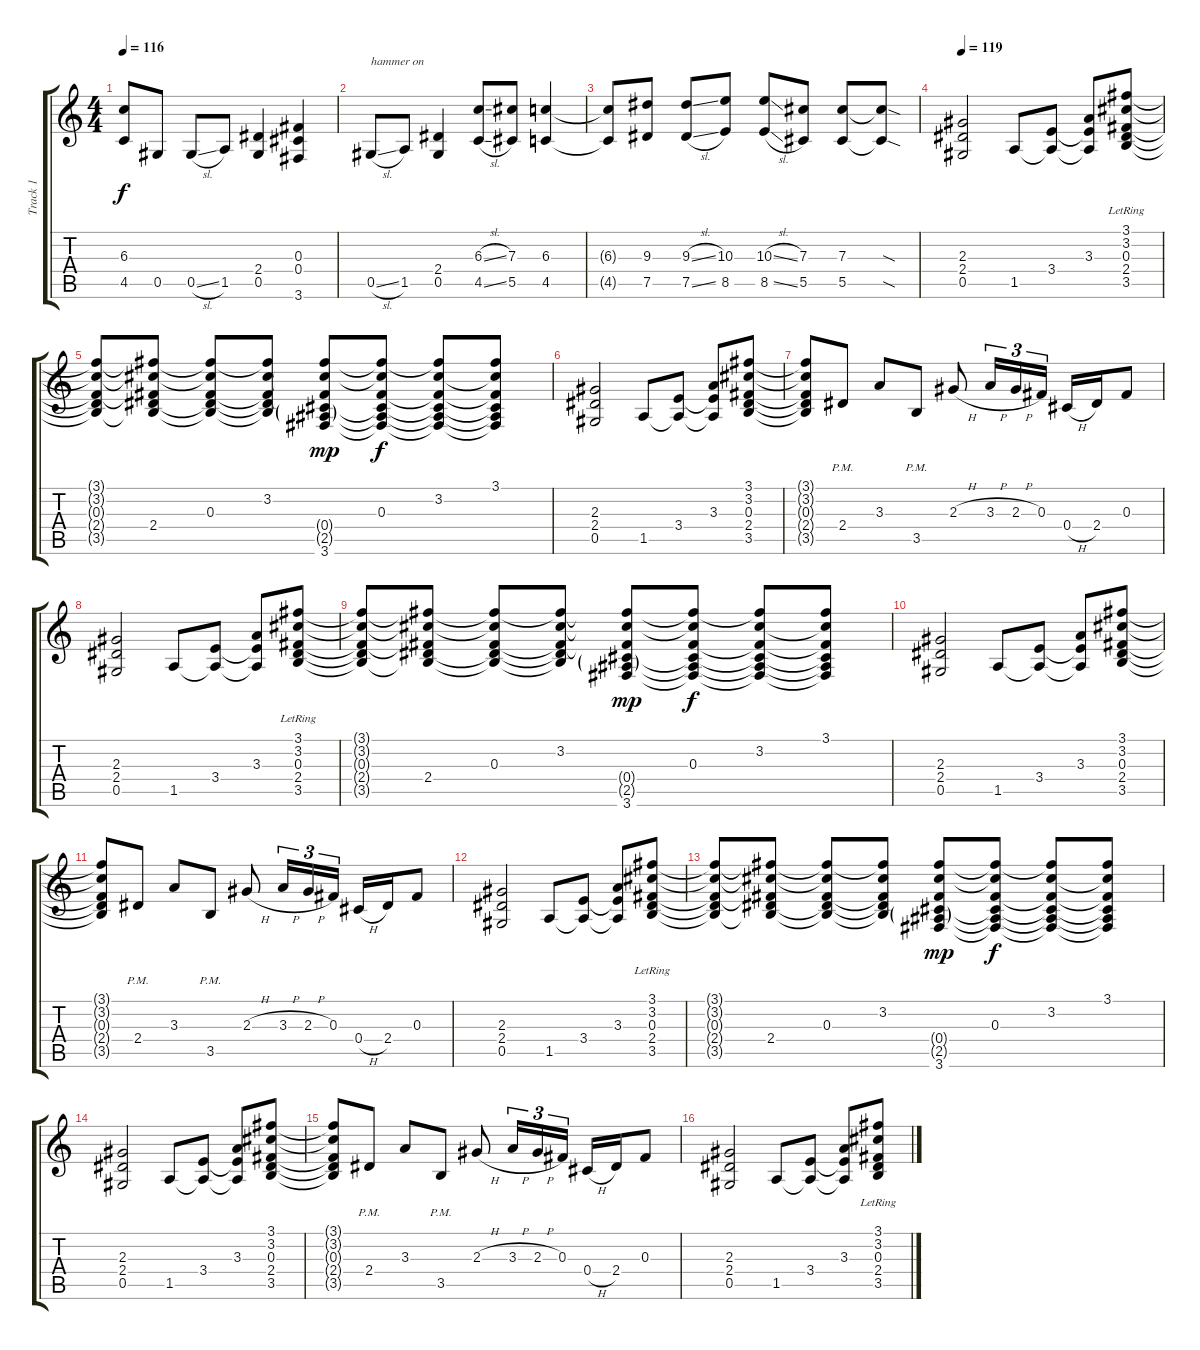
\track ("Track 1" "Track 1") {instrument overdrivenguitar}
\staff {score tabs}
\tuning (Eb4 Bb3 Gb3 Db3 Ab2 Eb2) {hide}
\ts (4 4)
\tempo 116
\clef g2
\ks c
(6.3{t} 4.5{t}).8{dy f} 0.5.8 0.5{sl}.8 1.5.8 (2.4 0.5).4 (0.3 0.4 3.6).4 |
0.5{sl}.8{txt "hammer on"} 1.5.8 (2.4 0.5).4 (6.3{sl} 4.5{sl}).8 (7.3 5.5).8 (6.3 4.5).4 |
(6.3{t} 4.5{t}).8 (9.3 7.5).8 (9.3{sl} 7.5{sl}).8 (10.3 8.5).8 (10.3{sl} 8.5{sl}).8 (7.3 5.5).8 (7.3 5.5).8 (7.3{sod t} 5.5{sod t}).8 |
\tempo 119
(2.3 2.4 0.5).2 1.5.8 (3.4 1.5{t}).8 (3.3 3.4{t} 1.5{t}).8 (3.1{lr} 3.2{lr} 0.3{lr} 2.4{lr} 3.5{lr}).8 |
(3.1{t} 3.2{t} 0.3{t} 2.4{t} 3.5{t}).8 (3.1{t} 3.2{t} 0.3{t} 2.4 3.5{t}).8 (3.1{t} 3.2{t} 0.3 2.4{t} 3.5{t}).8 (3.1{t} 3.2 0.3{t} 2.4{t} 3.5{t}).8 (3.1{t} 3.2{t} 0.3{t} 0.4{g} 2.5{g} 3.6).8{dy mp} (3.1{t} 3.2{t} 0.3 0.4{t} 2.5{t} 3.6{t}).8{dy f} (3.1{t} 3.2 0.3{t} 0.4{t} 2.5{t} 3.6{t}).8 (3.1 3.2{t} 0.3{t} 0.4{t} 2.5{t} 3.6{t}).8 |
(2.3 2.4 0.5).2 1.5.8 (3.4 1.5{t}).8 (3.3 3.4{t} 1.5{t}).8 (3.1 3.2 0.3 2.4 3.5).8 |
(3.1{t} 3.2{t} 0.3{t} 2.4{t} 3.5{t}).8 2.4{pm}.8 3.3.8 3.5{pm}.8 2.3{h}.8 3.3{h}.16{tu (3 2)} 2.3{h}.16{tu (3 2)} 0.3.16{tu (3 2)} 0.4{h}.16 2.4.16 0.3.8 |
(2.3 2.4 0.5).2 1.5.8 (3.4 1.5{t}).8 (3.3 3.4{t} 1.5{t}).8 (3.1{lr} 3.2{lr} 0.3{lr} 2.4{lr} 3.5{lr}).8 |
(3.1{t} 3.2{t} 0.3{t} 2.4{t} 3.5{t}).8 (3.1{t} 3.2{t} 0.3{t} 2.4 3.5{t}).8 (3.1{t} 3.2{t} 0.3 2.4{t} 3.5{t}).8 (3.1{t} 3.2 0.3{t} 2.4{t} 3.5{t}).8 (3.1{t} 3.2{t} 0.3{t} 0.4{g} 2.5{g} 3.6).8{dy mp} (3.1{t} 3.2{t} 0.3 0.4{t} 2.5{t} 3.6{t}).8{dy f} (3.1{t} 3.2 0.3{t} 0.4{t} 2.5{t} 3.6{t}).8 (3.1 3.2{t} 0.3{t} 0.4{t} 2.5{t} 3.6{t}).8 |
(2.3 2.4 0.5).2 1.5.8 (3.4 1.5{t}).8 (3.3 3.4{t} 1.5{t}).8 (3.1 3.2 0.3 2.4 3.5).8 |
(3.1{t} 3.2{t} 0.3{t} 2.4{t} 3.5{t}).8 2.4{pm}.8 3.3.8 3.5{pm}.8 2.3{h}.8 3.3{h}.16{tu (3 2)} 2.3{h}.16{tu (3 2)} 0.3.16{tu (3 2)} 0.4{h}.16 2.4.16 0.3.8 |
(2.3 2.4 0.5).2 1.5.8 (3.4 1.5{t}).8 (3.3 3.4{t} 1.5{t}).8 (3.1{lr} 3.2{lr} 0.3{lr} 2.4{lr} 3.5{lr}).8 |
(3.1{t} 3.2{t} 0.3{t} 2.4{t} 3.5{t}).8 (3.1{t} 3.2{t} 0.3{t} 2.4 3.5{t}).8 (3.1{t} 3.2{t} 0.3 2.4{t} 3.5{t}).8 (3.1{t} 3.2 0.3{t} 2.4{t} 3.5{t}).8 (3.1{t} 3.2{t} 0.3{t} 0.4{g} 2.5{g} 3.6).8{dy mp} (3.1{t} 3.2{t} 0.3 0.4{t} 2.5{t} 3.6{t}).8{dy f} (3.1{t} 3.2 0.3{t} 0.4{t} 2.5{t} 3.6{t}).8 (3.1 3.2{t} 0.3{t} 0.4{t} 2.5{t} 3.6{t}).8 |
(2.3 2.4 0.5).2 1.5.8 (3.4 1.5{t}).8 (3.3 3.4{t} 1.5{t}).8 (3.1 3.2 0.3 2.4 3.5).8 |
(3.1{t} 3.2{t} 0.3{t} 2.4{t} 3.5{t}).8 2.4{pm}.8 3.3.8 3.5{pm}.8 2.3{h}.8 3.3{h}.16{tu (3 2)} 2.3{h}.16{tu (3 2)} 0.3.16{tu (3 2)} 0.4{h}.16 2.4.16 0.3.8 |
(2.3 2.4 0.5).2 1.5.8 (3.4 1.5{t}).8 (3.3 3.4{t} 1.5{t}).8 (3.1{lr} 3.2{lr} 0.3{lr} 2.4{lr} 3.5{lr}).8
